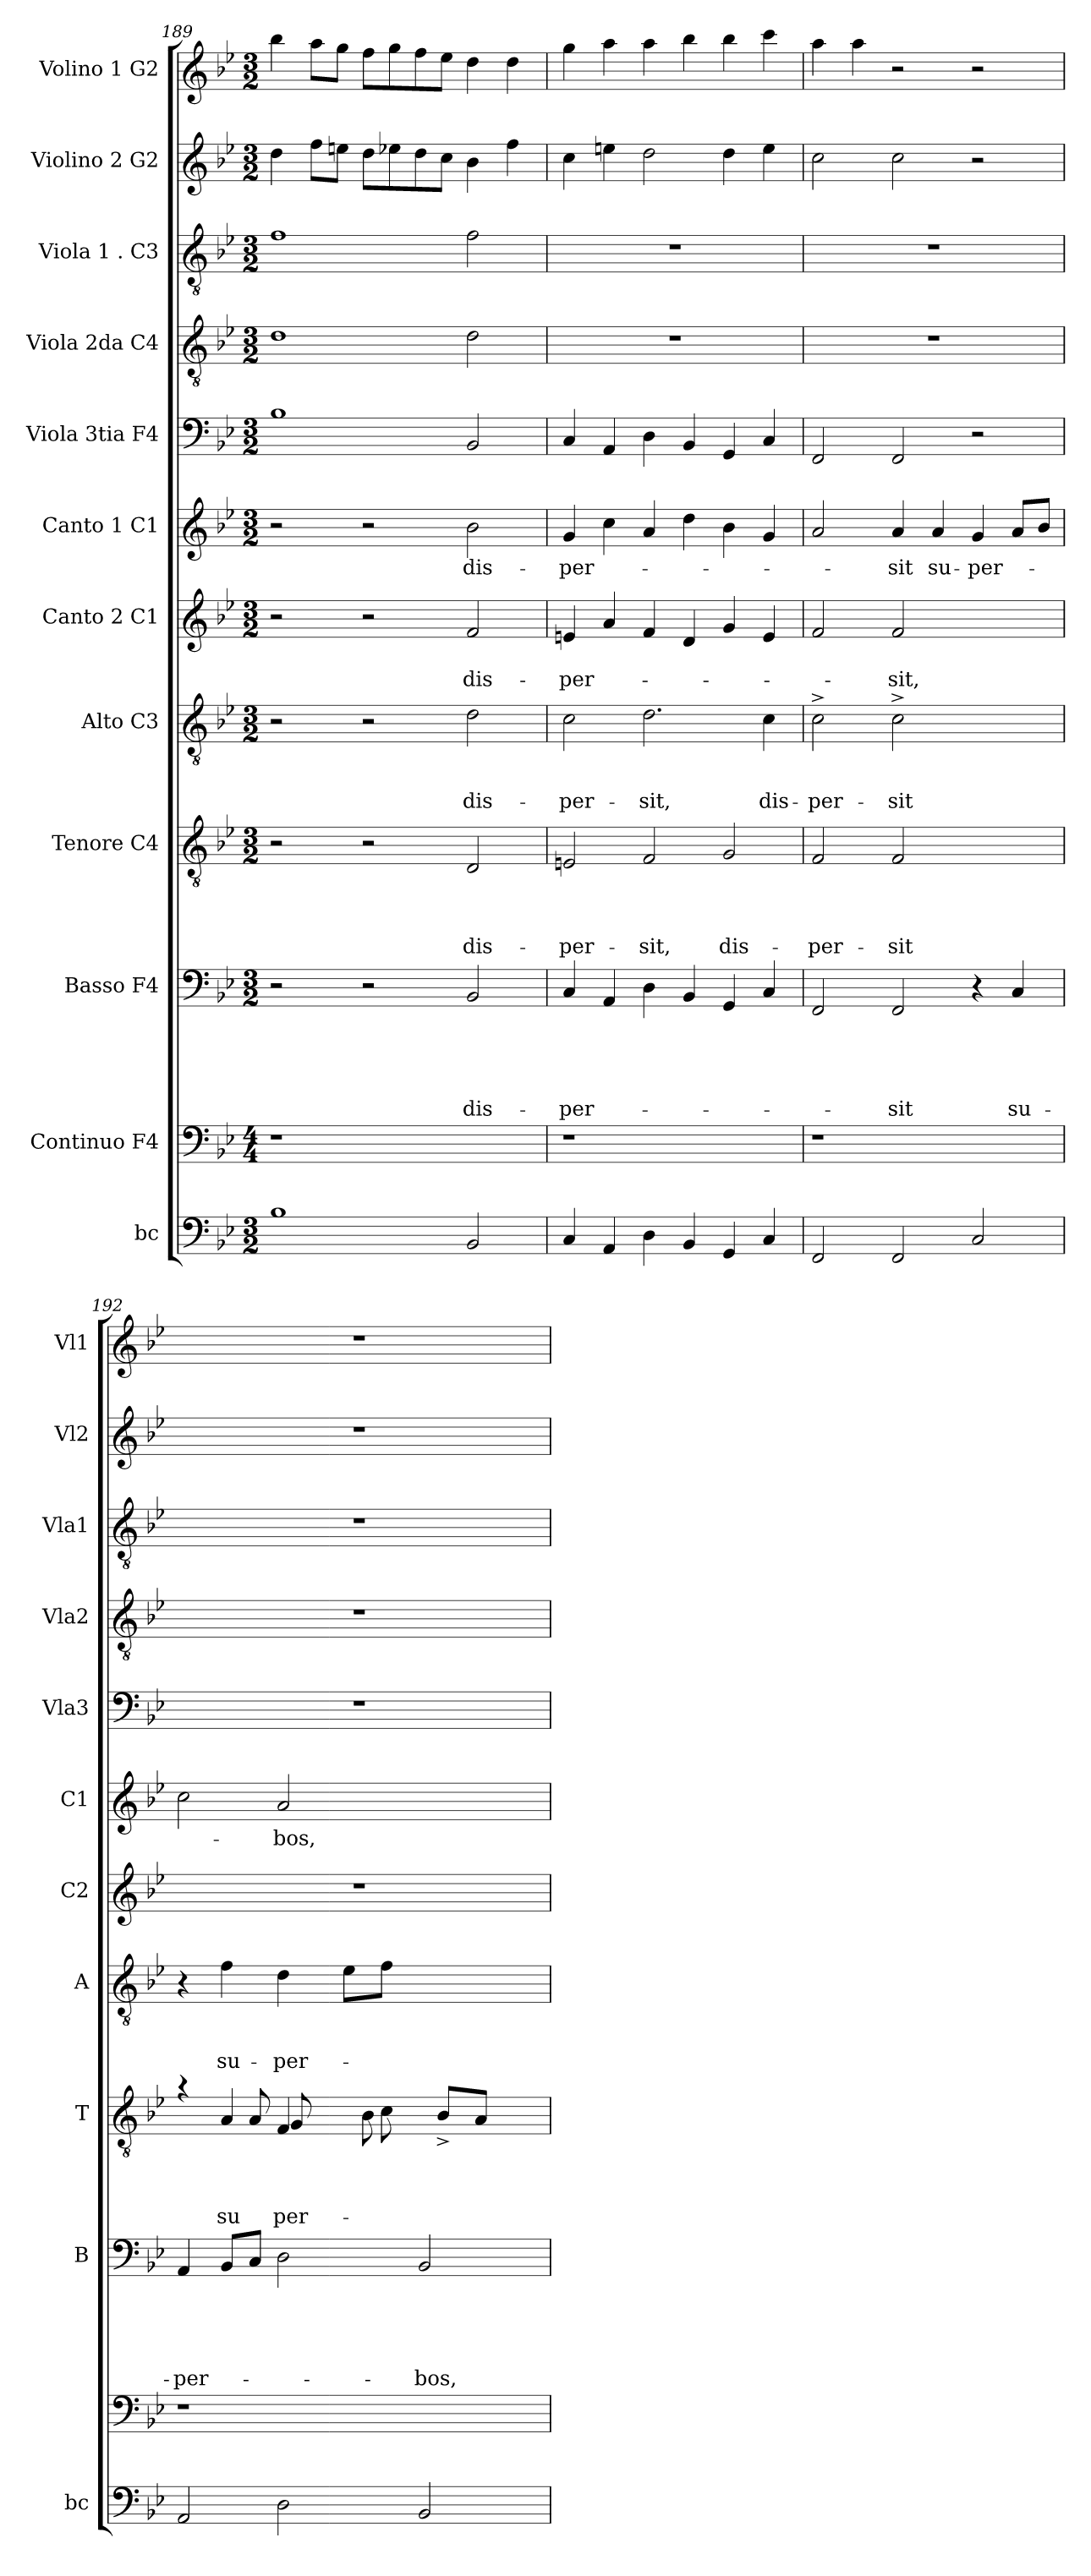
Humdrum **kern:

**kern	**kern	**kern	**text	**text	**text	**text	**text	**kern	**text	**text	**text	**text	**kern	**text	**text	**text	**kern	**text	**text	**kern	**text	**kern	**kern	**kern	**kern	**kern
*part12	*part11	*part10	*part10	*part10	*part10	*part10	*part10	*part9	*part9	*part9	*part9	*part9	*part8	*part8	*part8	*part8	*part7	*part7	*part7	*part6	*part6	*part5	*part4	*part3	*part2	*part1
*staff12	*staff11	*staff10	*staff10	*staff10	*staff10	*staff10	*staff10	*staff9	*staff9	*staff9	*staff9	*staff9	*staff8	*staff8	*staff8	*staff8	*staff7	*staff7	*staff7	*staff6	*staff6	*staff5	*staff4	*staff3	*staff2	*staff1
*I"bc	*I"Continuo F4	*I"Basso F4	*	*	*	*	*	*I"Tenore C4	*	*	*	*	*I"Alto C3	*	*	*	*I"Canto 2 C1	*	*	*I"Canto 1 C1	*	*I"Viola 3tia F4	*I"Viola 2da C4	*I"Viola 1 . C3	*I"Violino 2 G2	*I"Volino 1 G2
*I'bc	*	*I'B	*	*	*	*	*	*I'T	*	*	*	*	*I'A	*	*	*	*I'C2	*	*	*I'C1	*	*I'Vla3	*I'Vla2	*I'Vla1	*I'Vl2	*I'Vl1
*clefF4	*clefF4	*clefF4	*	*	*	*	*	*clefGv2	*	*	*	*	*clefGv2	*	*	*	*clefG2	*	*	*clefG2	*	*clefF4	*clefGv2	*clefGv2	*clefG2	*clefG2
*k[b-e-]	*k[b-e-]	*k[b-e-]	*	*	*	*	*	*k[b-e-]	*	*	*	*	*k[b-e-]	*	*	*	*k[b-e-]	*	*	*k[b-e-]	*	*k[b-e-]	*k[b-e-]	*k[b-e-]	*k[b-e-]	*k[b-e-]
*B-:	*B-:	*B-:	*	*	*	*	*	*B-:	*	*	*	*	*B-:	*	*	*	*B-:	*	*	*B-:	*	*B-:	*B-:	*B-:	*B-:	*B-:
*M3/2	*M4/4	*M3/2	*	*	*	*	*	*M3/2	*	*	*	*	*M3/2	*	*	*	*M3/2	*	*	*M3/2	*	*M3/2	*M3/2	*M3/2	*M3/2	*M3/2
=189	=189	=189	=189	=189	=189	=189	=189	=189	=189	=189	=189	=189	=189	=189	=189	=189	=189	=189	=189	=189	=189	=189	=189	=189	=189	=189
1B-	1r	2r	.	.	.	.	.	2r	.	.	.	.	2r	.	.	.	2r	.	.	2r	.	1B-	1d	1f	4dd\	4bb-\
.	.	.	.	.	.	.	.	.	.	.	.	.	.	.	.	.	.	.	.	.	.	.	.	.	8ff\L	8aa\L
.	.	.	.	.	.	.	.	.	.	.	.	.	.	.	.	.	.	.	.	.	.	.	.	.	8een\J	8gg\J
.	.	2r	.	.	.	.	.	2r	.	.	.	.	2r	.	.	.	2r	.	.	2r	.	.	.	.	8dd\L	8ff\L
.	.	.	.	.	.	.	.	.	.	.	.	.	.	.	.	.	.	.	.	.	.	.	.	.	8ee-X\	8gg\
.	.	.	.	.	.	.	.	.	.	.	.	.	.	.	.	.	.	.	.	.	.	.	.	.	8dd\	8ff\
.	.	.	.	.	.	.	.	.	.	.	.	.	.	.	.	.	.	.	.	.	.	.	.	.	8cc\J	8ee-\J
!	!	!	!	!	!	!	!LO:LY:b	!	!	!	!	!LO:LY:b	!	!	!	!LO:LY:b	!	!	!LO:LY:b	!	!LO:LY:b	!	!	!	!	!
2BB-/	2ryy	2BB-/	.	.	.	.	dis-	2D/	.	.	.	dis-	2d\	.	.	dis-	2f/	.	dis-	2b-\	dis-	2BB-/	2d\	2f\	4b-\	4dd\
.	.	.	.	.	.	.	.	.	.	.	.	.	.	.	.	.	.	.	.	.	.	.	.	.	4ff\	4dd\
=190	=190	=190	=190	=190	=190	=190	=190	=190	=190	=190	=190	=190	=190	=190	=190	=190	=190	=190	=190	=190	=190	=190	=190	=190	=190	=190
!	!	!	!	!	!	!	!LO:LY:b	!	!	!	!	!LO:LY:b	!	!	!	!LO:LY:b	!	!	!LO:LY:b	!	!LO:LY:b	!	!LO:N:vis=1	!LO:N:vis=1	!	!
4C/	1r	4C/	.	.	.	.	-per-	2En/	.	.	.	-per-	2c\	.	.	-per-	4en/	.	-per-	4g/	-per-	4C/	1.r	1.r	4cc\	4gg\
4AA/	.	4AA/	.	.	.	.	.	.	.	.	.	.	.	.	.	.	4a/	.	.	4cc\	.	4AA/	.	.	4een\	4aa\
!	!	!	!	!	!	!	!	!	!	!	!	!LO:LY:b	!	!	!	!LO:LY:b	!	!	!	!	!	!	!	!	!	!
4D\	.	4D\	.	.	.	.	.	2F/	.	.	.	-sit,	2.d\	.	.	-sit,	4f/	.	.	4a/	.	4D\	.	.	2dd\	4aa\
4BB-/	.	4BB-/	.	.	.	.	.	.	.	.	.	.	.	.	.	.	4d/	.	.	4dd\	.	4BB-/	.	.	.	4bb-\
!	!	!	!	!	!	!	!	!	!	!	!	!LO:LY:b	!	!	!	!	!	!	!	!	!	!	!	!	!	!
4GG/	2ryy	4GG/	.	.	.	.	.	2G/	.	.	.	dis-	.	.	.	.	4g/	.	.	4b-\	.	4GG/	.	.	4dd\	4bb-\
!	!	!	!	!	!	!	!	!	!	!	!	!	!	!	!	!LO:LY:b	!	!	!	!	!	!	!	!	!	!
4C/	.	4C/	.	.	.	.	.	.	.	.	.	.	4c\	.	.	dis-	4e/	.	.	4g/	.	4C/	.	.	4ee\	4ccc\
!!LO:PB:g=z
=191	=191	=191	=191	=191	=191	=191	=191	=191	=191	=191	=191	=191	=191	=191	=191	=191	=191	=191	=191	=191	=191	=191	=191	=191	=191	=191
!	!	!	!	!	!	!	!	!	!	!	!	!LO:LY:b	!	!	!	!LO:LY:b	!	!	!	!	!	!	!LO:N:vis=1	!LO:N:vis=1	!	!
2FF/	1r	2FF/	.	.	.	.	.	2F/	.	.	.	-per-	2c^>\	.	.	-per-	2f/	.	.	2a/	.	2FF/	1.r	1.r	2cc\	4aa\
.	.	.	.	.	.	.	.	.	.	.	.	.	.	.	.	.	.	.	.	.	.	.	.	.	.	4aa\
!	!	!	!	!	!	!	!LO:LY:b	!	!	!	!	!LO:LY:b	!	!	!	!LO:LY:b	!	!	!LO:LY:b	!	!LO:LY:b	!	!	!	!	!
2FF/	.	2FF/	.	.	.	.	-sit	2F/	.	.	.	-sit	2c^>\	.	.	-sit	2f/	.	-sit,	4a/	-sit	2FF/	.	.	2cc\	2r
!	!	!	!	!	!	!	!	!	!	!	!	!	!	!	!	!	!	!	!	!	!LO:LY:b	!	!	!	!	!
.	.	.	.	.	.	.	.	.	.	.	.	.	.	.	.	.	.	.	.	4a/	su-	.	.	.	.	.
!	!	!	!	!	!	!	!	!	!	!	!	!	!	!	!	!	!	!	!	!	!LO:LY:b	!	!	!	!	!
2C/	2ryy	4r	.	.	.	.	.	2ryy	.	.	.	.	2ryy	.	.	.	2ryy	.	.	4g/	-per-	2r	.	.	2r	2r
!	!	!	!	!	!	!	!LO:LY:b	!	!	!	!	!	!	!	!	!	!	!	!	!	!	!	!	!	!	!
.	.	4C/	.	.	.	.	su-	.	.	.	.	.	.	.	.	.	.	.	.	8a/L	.	.	.	.	.	.
.	.	.	.	.	.	.	.	.	.	.	.	.	.	.	.	.	.	.	.	8b-/J	.	.	.	.	.	.
=192	=192	=192	=192	=192	=192	=192	=192	=192	=192	=192	=192	=192	=192	=192	=192	=192	=192	=192	=192	=192	=192	=192	=192	=192	=192	=192
!	!	!	!	!	!	!	!LO:LY:b	!	!	!	!	!	!	!	!	!	!LO:N:vis=1	!	!	!	!	!LO:N:vis=1	!LO:N:vis=1	!LO:N:vis=1	!LO:N:vis=1	!LO:N:vis=1
*	*	*	*	*	*	*	*	*^	*	*	*	*	*	*	*	*	*	*	*	*	*	*	*	*	*	*
*	*	*	*	*	*	*	*	*	*^	*	*	*	*	*	*	*	*	*	*	*	*	*	*	*	*	*	*
*	*	*	*	*	*	*	*	*	*	*^	*	*	*	*	*	*	*	*	*	*	*	*	*	*	*	*	*	*
2AA/	1r	4AA/	.	.	.	.	-per-	4ra	4ryy	2ryy	2ryy	.	.	.	.	4r	.	.	.	1.r	.	.	2cc\	.	1.r	1.r	1.r	1.r	1.r
!	!	!	!	!	!	!	!	!	!	!	!	!	!	!	!LO:LY:b	!	!	!	!LO:LY:b	!	!	!	!	!	!	!	!	!	!
.	.	8BB-/L	.	.	.	.	.	8ryy	4A/	.	.	.	.	.	su-	4f\	.	.	su-	.	.	.	.	.	.	.	.	.	.
.	.	8C/J	.	.	.	.	.	8A/	.	.	.	.	.	.	.	.	.	.	.	.	.	.	.	.	.	.	.	.	.
!	!	!	!	!	!	!	!	!	!	!	!	!	!	!	!LO:LY:b	!	!	!	!LO:LY:b	!	!	!	!	!LO:LY:b	!	!	!	!	!
2D\	.	2D\	.	.	.	.	.	4ryy	8.ryy	4F/	8G/	.	.	.	-per-	4d\	.	.	-per-	.	.	.	2a/	-bos,	.	.	.	.	.
.	.	.	.	.	.	.	.	.	.	.	4..ryy	.	.	.	.	.	.	.	.	.	.	.	.	.	.	.	.	.	.
.	.	.	.	.	.	.	.	.	2ryy	.	.	.	.	.	.	.	.	.	.	.	.	.	.	.	.	.	.	.	.
.	.	.	.	.	.	.	.	16ryy	.	8ryy	.	.	.	.	.	8e-\L	.	.	.	.	.	.	.	.	.	.	.	.	.
.	.	.	.	.	.	.	.	8B-\	.	.	.	.	.	.	.	.	.	.	.	.	.	.	.	.	.	.	.	.	.
.	.	.	.	.	.	.	.	.	.	8c\	.	.	.	.	.	8f\J	.	.	.	.	.	.	.	.	.	.	.	.	.
.	.	.	.	.	.	.	.	8.ryy	.	.	.	.	.	.	.	.	.	.	.	.	.	.	.	.	.	.	.	.	.
!	!	!	!	!	!	!	!LO:LY:b	!	!	!	!	!	!	!	!	!	!	!	!	!	!	!	!	!	!	!	!	!	!
2BB-/	2ryy	2BB-/	.	.	.	.	-bos,	.	.	8.ryy	.	.	.	.	.	2ryy	.	.	.	.	.	.	2ryy	.	.	.	.	.	.
.	.	.	.	.	.	.	.	.	.	.	8B-^</L	.	.	.	.	.	.	.	.	.	.	.	.	.	.	.	.	.	.
.	.	.	.	.	.	.	.	4.ryy	.	.	.	.	.	.	.	.	.	.	.	.	.	.	.	.	.	.	.	.	.
.	.	.	.	.	.	.	.	.	4ryy	4ryy	8A/J	.	.	.	.	.	.	.	.	.	.	.	.	.	.	.	.	.	.
.	.	.	.	.	.	.	.	.	.	.	8.ryy	.	.	.	.	.	.	.	.	.	.	.	.	.	.	.	.	.	.
.	.	.	.	.	.	.	.	.	16ryy	16ryy	.	.	.	.	.	.	.	.	.	.	.	.	.	.	.	.	.	.	.
*	*	*	*	*	*	*	*	*v	*v	*v	*v	*	*	*	*	*	*	*	*	*	*	*	*	*	*	*	*	*	*
=	=	=	=	=	=	=	=	=	=	=	=	=	=	=	=	=	=	=	=	=	=	=	=	=	=	=
*-	*-	*-	*-	*-	*-	*-	*-	*-	*-	*-	*-	*-	*-	*-	*-	*-	*-	*-	*-	*-	*-	*-	*-	*-	*-	*-
